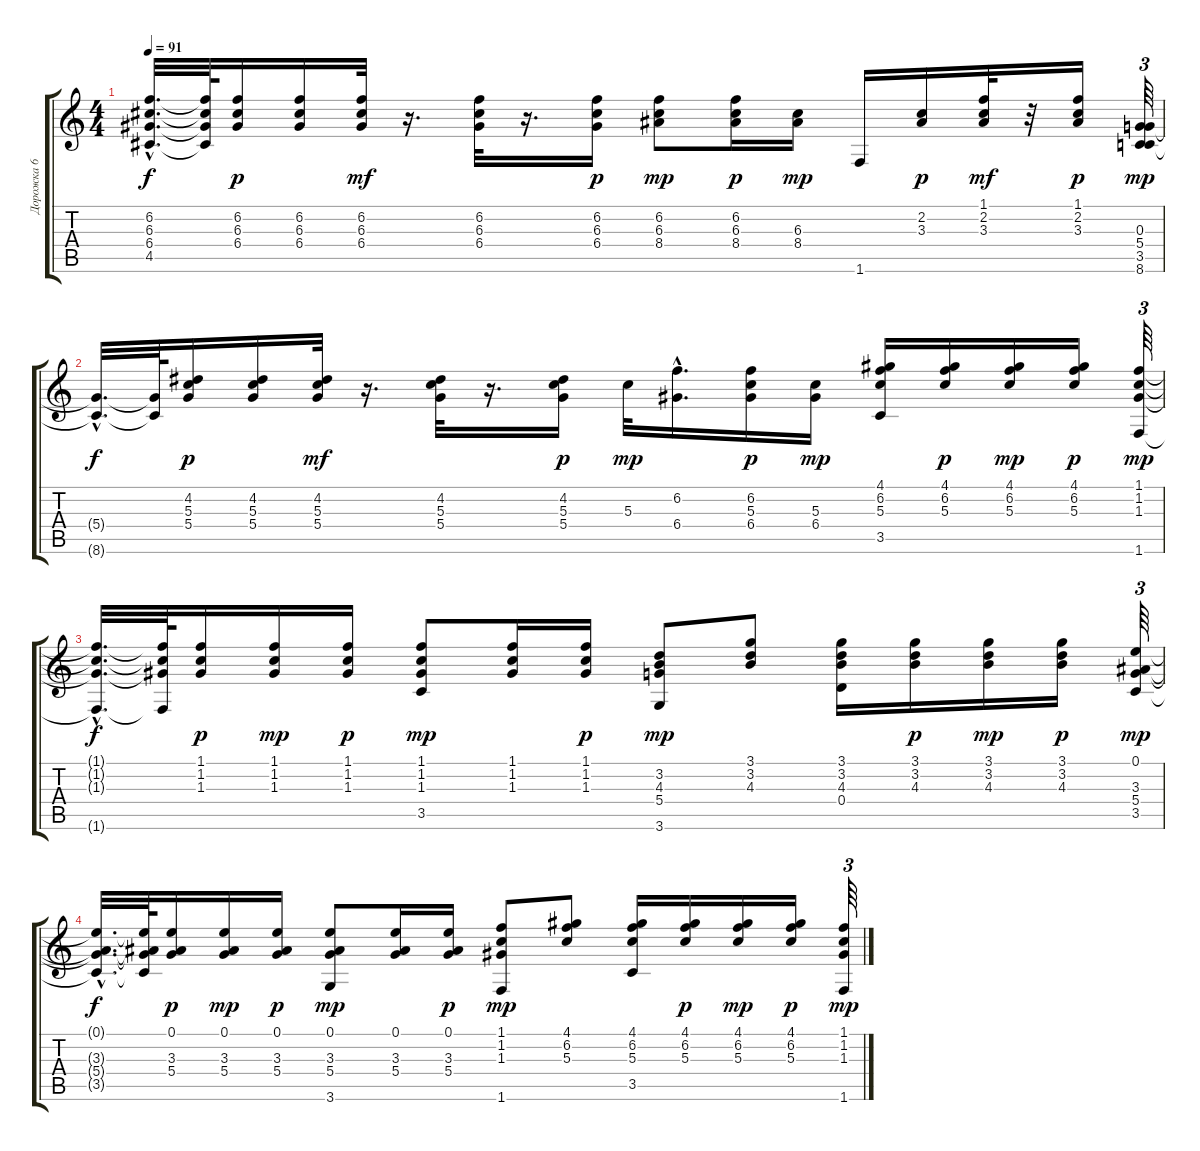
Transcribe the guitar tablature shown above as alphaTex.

\track ("Дорожка 6" "Дорожка 6") {instrument acousticguitarsteel}
\staff {score tabs}
\tuning (E4 B3 G3 D3 A2 E2) {hide}
\ts (4 4)
\tempo 91
\clef g2
\ks c
(6.2{hac t} 6.3{hac t} 6.4{hac t} 4.5{hac t}).32{d dy f} (6.2{t} 6.3{t} 6.4{t} 4.5{t}).64 (6.2 6.3 6.4).16{dy p} (6.2 6.3 6.4).16 (6.2 6.3 6.4).32{dy mf} r.16{d} (6.2 6.3 6.4).32 r.16{d} (6.2 6.3 6.4).16{dy p} (6.2 6.3 8.4).8{dy mp} (6.2 6.3 8.4).16{dy p} (6.3 8.4).16{dy mp} 1.6.16 (2.2 3.3).16{dy p} (1.1 2.2 3.3).32{dy mf} r.32 (1.1 2.2 3.3).16{dy p} (0.3 5.4 3.5 8.6).64{tu (3 2) dy mp} |
(5.4{hac t} 8.6{hac t}).32{d dy f} (5.4{t} 8.6{t}).64 (4.2 5.3 5.4).16{dy p} (4.2 5.3 5.4).16 (4.2 5.3 5.4).32{dy mf} r.16{d} (4.2 5.3 5.4).32 r.16{d} (4.2 5.3 5.4).16{dy p} 5.3.32{dy mp} (6.2{hac} 6.4).16{d} (6.2 5.3 6.4).16{dy p} (5.3 6.4).16{dy mp} (4.1 6.2 5.3 3.5).16 (4.1 6.2 5.3).16{dy p} (4.1 6.2 5.3).16{dy mp} (4.1 6.2 5.3).16{dy p} (1.1 1.2 1.3 1.6).64{tu (3 2) dy mp} |
(1.1{hac t} 1.2{hac t} 1.3{hac t} 1.6{hac t}).32{d dy f} (1.1{t} 1.2{t} 1.3{t} 1.6{t}).64 (1.1 1.2 1.3).16{dy p} (1.1 1.2 1.3).16{dy mp} (1.1 1.2 1.3).16{dy p} (1.1 1.2 1.3 3.5).8{dy mp} (1.1 1.2 1.3).16 (1.1 1.2 1.3).16{dy p} (3.2 4.3 5.4 3.6).8{dy mp} (3.1 3.2 4.3).8 (3.1 3.2 4.3 0.4).16 (3.1 3.2 4.3).16{dy p} (3.1 3.2 4.3).16{dy mp} (3.1 3.2 4.3).16{dy p} (0.1 3.3 5.4 3.5).64{tu (3 2) dy mp} |
(0.1{hac t} 3.3{hac t} 5.4{hac t} 3.5{hac t}).32{d dy f} (0.1{t} 3.3{t} 5.4{t} 3.5{t}).64 (0.1 3.3 5.4).16{dy p} (0.1 3.3 5.4).16{dy mp} (0.1 3.3 5.4).16{dy p} (0.1 3.3 5.4 3.6).8{dy mp} (0.1 3.3 5.4).16 (0.1 3.3 5.4).16{dy p} (1.1 1.2 1.3 1.6).8{dy mp} (4.1 6.2 5.3).8 (4.1 6.2 5.3 3.5).16 (4.1 6.2 5.3).16{dy p} (4.1 6.2 5.3).16{dy mp} (4.1 6.2 5.3).16{dy p} (1.1 1.2 1.3 1.6).64{tu (3 2) dy mp}
